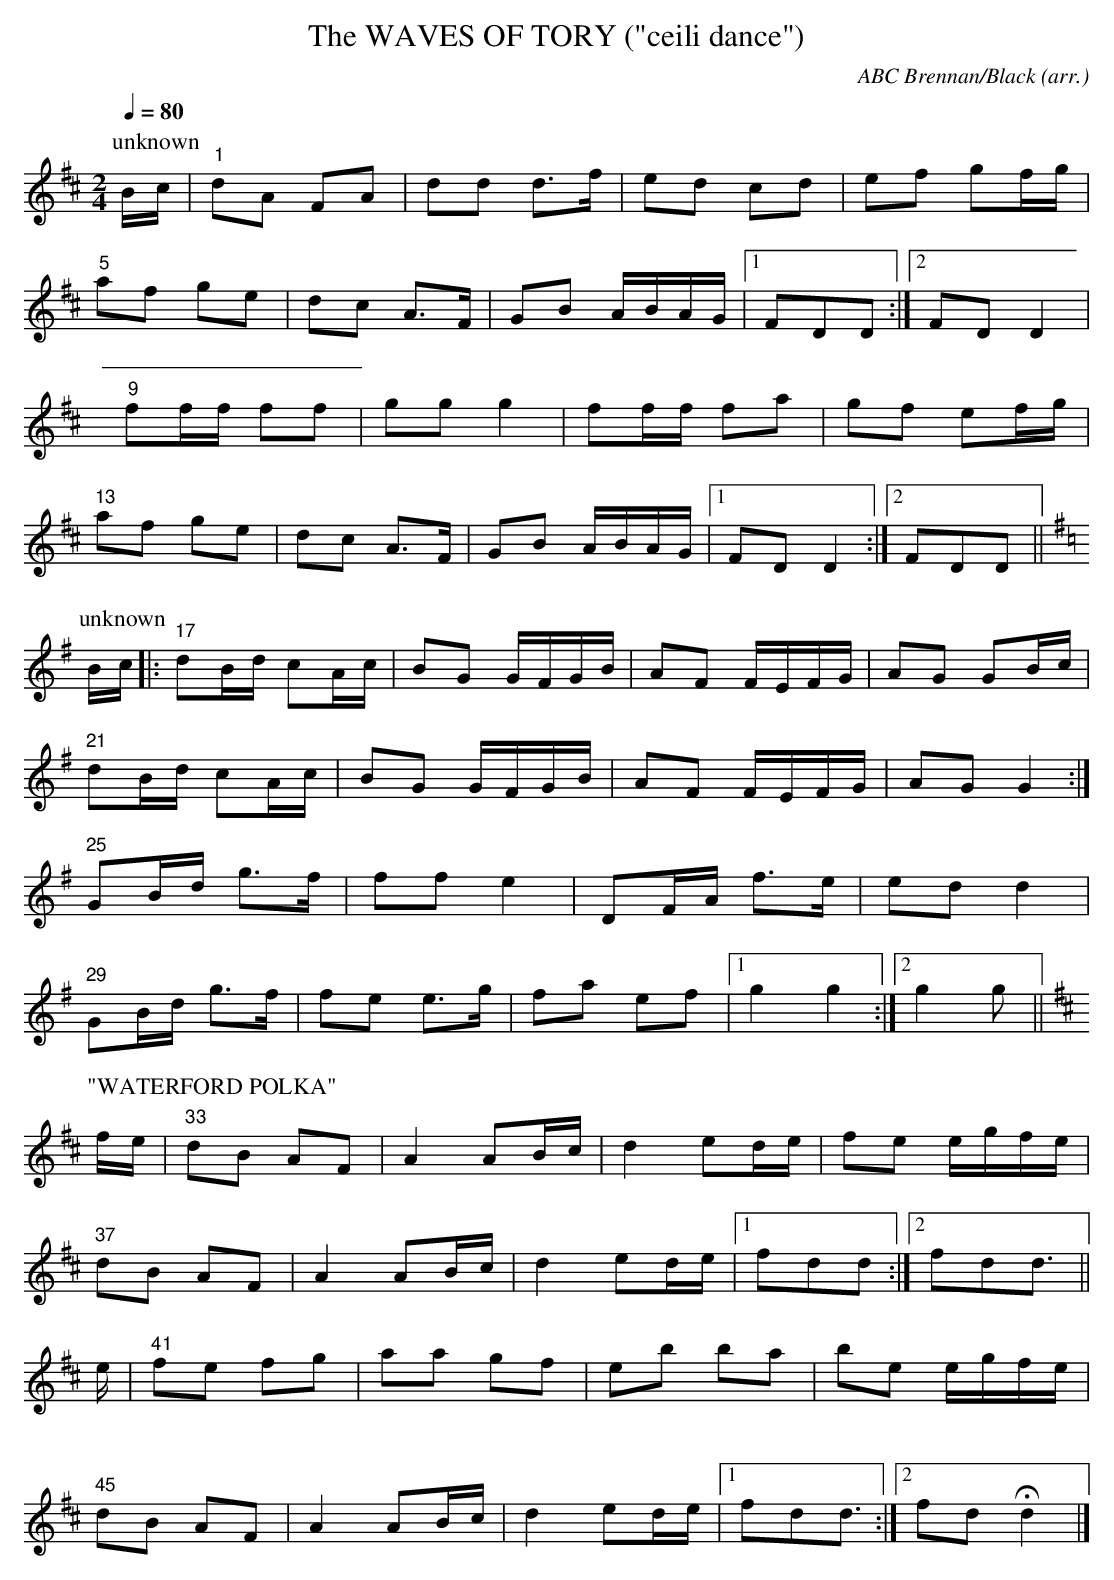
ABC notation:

X:1
T:WAVES OF TORY ("ceili dance"), The
C:ABC Brennan/Black (arr.)
Q:1/4=80
M:2/4
L:1/16
K:D
P:unknown
Bc|"1"d2A2 F2A2|d2d2 d3f|e2d2 c2d2|e2f2 g2fg|
"5"a2f2 g2e2|d2c2 A3F|G2B2 ABAG|1 F2D2D2:|2 F2D2D4|
"9"f2ff f2f2|g2g2 g4|f2ff f2a2|g2f2 e2fg|
"13"a2f2 g2e2|d2c2 A3F|G2B2 ABAG|1 F2D2D4:|2 F2D2D2||
K:G
P:unknown
Bc|:"17"d2Bd c2Ac|B2G2 GFGB|A2F2 FEFG|A2G2 G2Bc|
"21"d2Bd c2Ac|B2G2 GFGB|A2F2 FEFG|A2G2 G4:|
"25"G2Bd g3f|f2f2 e4|D2FA f3e|e2d2 d4|
"29"G2Bd g3f|f2e2 e3g|f2a2 e2f2|1 g4 g4:|2 g4 g2||
K:D
P:"WATERFORD POLKA"
fe|"33"d2B2 A2F2|A4 A2Bc|d4 e2de|f2e2 egfe|
"37"d2B2 A2F2|A4 A2Bc|d4 e2de|1 f2d2d2:|2 f2d2d3||
e|"41"f2e2 f2g2|a2a2 g2f2|e2b2 b2a2|b2e2 egfe|
"45"d2B2 A2F2|A4 A2Bc|d4 e2de|1 f2d2d3 :|2 f2d2Hd4|]
